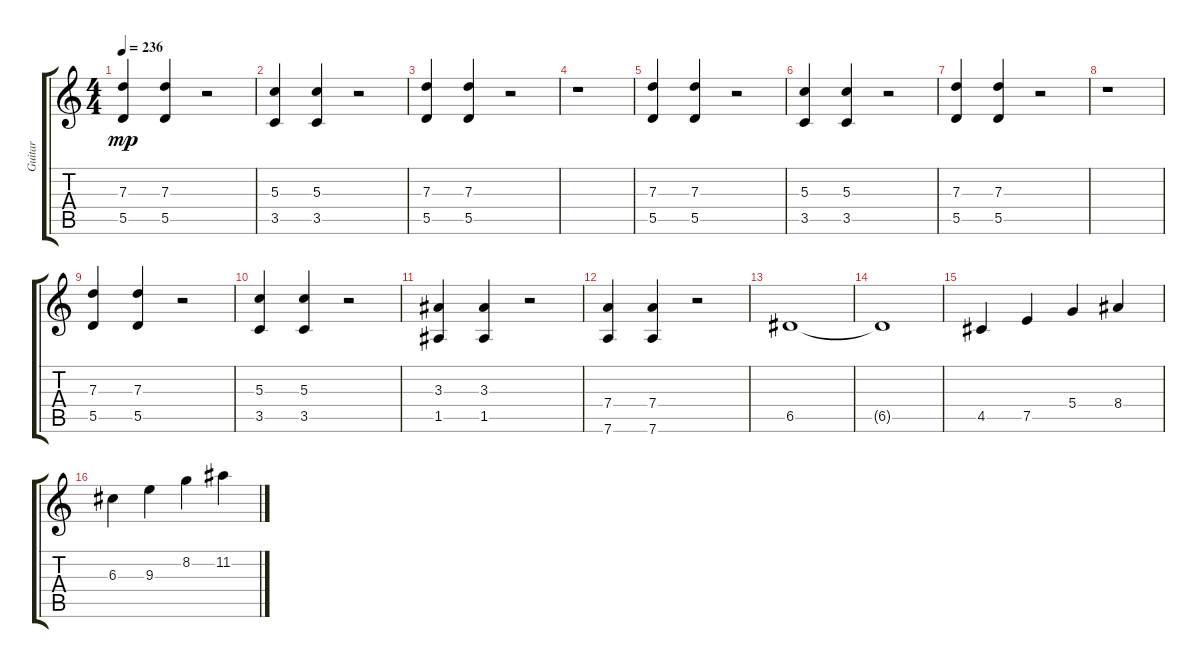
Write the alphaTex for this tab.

\track ("Guitar" "Guitar") {instrument overdrivenguitar}
\staff {score tabs}
\tuning (E4 B3 G3 D3 A2 D2) {hide}
\ts (4 4)
\tempo 236
\clef g2
\ks c
(7.3 5.5).4{dy mp} (7.3 5.5).4 r.2 |
(5.3 3.5).4 (5.3 3.5).4 r.2 |
(7.3 5.5).4 (7.3 5.5).4 r.2 |
r.1 |
(7.3 5.5).4 (7.3 5.5).4 r.2 |
(5.3 3.5).4 (5.3 3.5).4 r.2 |
(7.3 5.5).4 (7.3 5.5).4 r.2 |
r.1 |
(7.3 5.5).4 (7.3 5.5).4 r.2 |
(5.3 3.5).4 (5.3 3.5).4 r.2 |
(3.3 1.5).4 (3.3 1.5).4 r.2 |
(7.4 7.6).4 (7.4 7.6).4 r.2 |
6.5.1 |
6.5{t}.1 |
4.5.4 7.5.4 5.4.4 8.4.4 |
6.3.4 9.3.4 8.2.4 11.2.4
